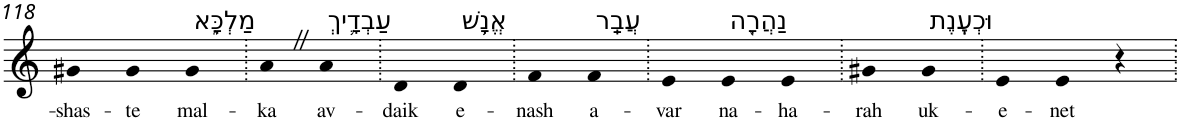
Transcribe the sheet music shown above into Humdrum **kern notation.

**kern	**text
*part1	*part1
*staff1	*staff1
*I"Piano	*
*I'Pno	*
!!LO:PB:g=z
*clefG2	*
*k[]	*
=118	=118
!	!LO:LY:b
4g#X	-shas-
!	!LO:LY:b
4g#	-te
!LO:TX:a:t=מַלְכָּ֑א	!
!	!LO:LY:b
4g#	mal-
=119.	=119.
!	!LO:LY:b
4aZ	-ka
!LO:TX:a:t=עַבְדָ֛יךְ	!
!	!LO:LY:b
4a	av-
=120.	=120.
!	!LO:LY:b
4d	-daik
!LO:TX:a:t=אֱנָ֥שׁ	!
!	!LO:LY:b
4d	e-
=121.	=121.
!	!LO:LY:b
4f	-nash
!LO:TX:a:t=עֲבַֽר	!
!	!LO:LY:b
4f	a-
=122.	=122.
!	!LO:LY:b
4e	-var
!LO:TX:a:t=נַהֲרָ֖ה	!
!	!LO:LY:b
4e	na-
!	!LO:LY:b
4e	-ha-
=123.	=123.
!	!LO:LY:b
4g#X	-rah
!LO:TX:a:t=וּכְעֶֽנֶת	!
!	!LO:LY:b
4g#	uk-
=124.	=124.
!	!LO:LY:b
4e	-e-
!	!LO:LY:b
4e	-net
4r	.
=.	=.
*-	*-
